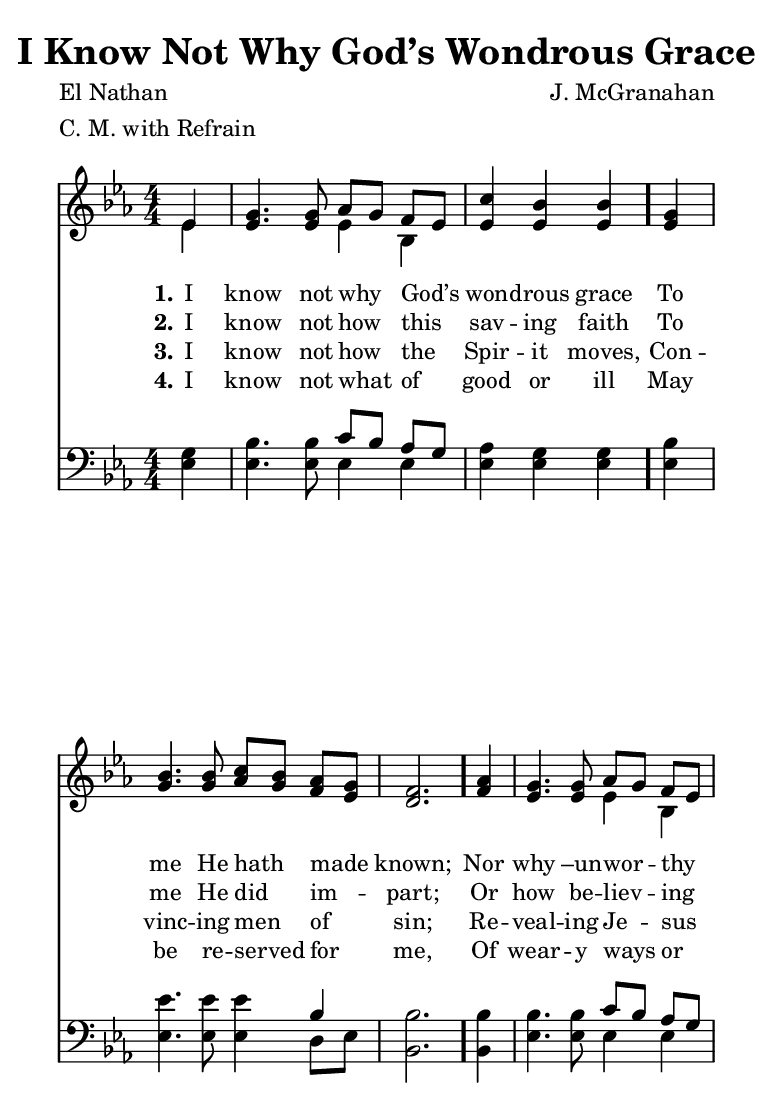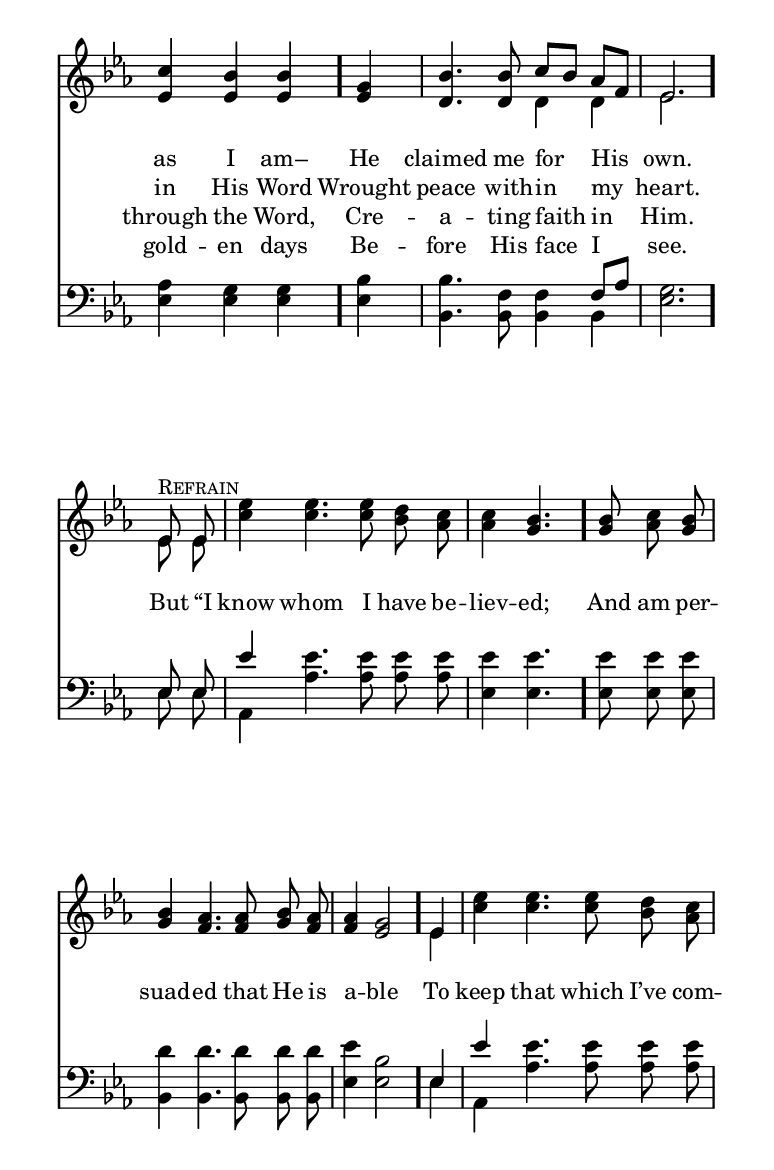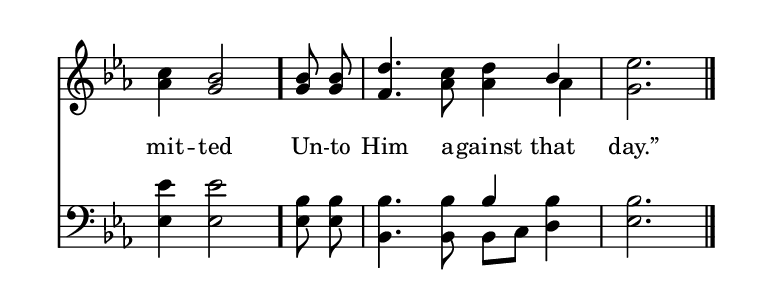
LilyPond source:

\include "common/global.ily"
\paper {
  \include "common/paper.ily"
  systems-per-page = ##f
}

\header{
  hymnnumber = "167"
  title = "I Know Not Why God’s Wondrous Grace"
  tunename = ""
  meter = "C. M. with Refrain"
  poet = "El Nathan"
  composer = "J. McGranahan"
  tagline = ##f
}

global = {
  \include "common/overrides.ily"
  \override Staff.TimeSignature.style = #'numbered
  \time 4/4
  \override Score.MetronomeMark.transparent = ##t % hide all fermata changes too
  \tempo 4=90
  \key ees \major
  \partial 4
  \autoBeamOff
}

notesSoprano = {
\global
\relative c' {

  ees4 | g4. g8 aes[ g] f[ ees] | c'4 bes bes
  g4 | bes4. bes8 c[ bes] aes[ g] | f2.
  aes4 | g4. g8 aes[ g] f[ ees] | c'4 bes bes
  g4 | bes4. bes8 c[ bes] aes[ f] | ees2. \eogbreak

  << s^\markup { \small \caps "Refrain" }
  { ees8 ees | ees'4 ees4. ees8 d c | c4 bes4. } >>
  bes8 c bes | bes4 aes4. aes8 bes aes | aes4 g2
  ees4 | ees'4 ees4. ees8 d c | c4 bes2
  bes8 bes | d4. c8 d4 bes | ees2.

  \bar "|."

}
}

notesAlto = {
\global
\relative e' {

  ees4 | ees4. ees8 ees4 bes | ees ees ees
  ees | g4. g8 aes[ g] f[ ees] d2.
  f4 | ees4. ees8 ees4 bes | ees ees ees
  ees4 | d4. d8 d4 d | ees2.

  ees8 ees | c'4 c4. c8 bes aes | aes4 g4.
  g8 aes g | g4 f4. f8 g f | f4 ees2
  ees4 | c'4 c4. c8 bes aes | aes4 g2
  g8 g | f4. aes8 aes4 aes | g2.

}
}

notesTenor = {
\global
\relative a {

  g4 | bes4. bes8 c[ bes] aes[ g] | aes4 g g
  bes4 | ees4. ees8 ees4 bes4 | bes2.
  bes4 | bes4. bes8 c[ bes] aes[ g] | aes4 g g
  bes4 | bes4. f8 f4 f8[ aes] | g2.

  ees8 ees | ees'4 ees4. ees8 ees ees | ees4 ees4.
  ees8 ees ees | d4 d4. d8 d d | ees4 bes2
  ees,4 | ees'4 ees4. ees8 ees ees | ees4 ees2
  bes8 bes | bes4. bes8 bes4 bes | bes2.

}
}

notesBass = {
\global
\relative f {

  ees4 | ees4. ees8 ees4 ees | ees ees ees
  ees4 | ees4. ees8 ees4 d8[ ees] | bes2.
  bes4 | ees4. ees8 ees4 ees | ees ees ees
  ees4 | bes4. bes8 bes4 bes | ees2.

  ees8 ees | aes,4 aes'4. aes8 aes aes | ees4 ees4.
  ees8 ees ees | bes4 bes4. bes8 bes bes | ees4 ees2
  ees4 | aes,4 aes'4. aes8 aes aes | ees4 ees2
  ees8 ees | bes4. bes8 bes8[ c] d4 | ees2.

}
}

Refrain = \lyricmode {

But “I know whom I have be -- liev -- ed; \bar "."
And am per -- suad -- ed that He is a -- ble \bar "."
To keep that which I’ve com -- mit -- ted \bar "."
Un -- to Him a -- gainst that day.” \bar "."

}

wordsA = \lyricmode {
\set stanza = "1."

I know not why God’s won -- drous grace \bar "."
To me He hath made known; \bar "."
Nor why –un -- wor -- thy as I am– \bar "."
He claimed me for His own. \bar "."

}

wordsB = \lyricmode {
\set stanza = "2."

I know not how this sav -- ing faith
To me He did im -- part;
Or how be -- liev -- ing in His Word
Wrought peace with -- in my heart.

\Refrain

}

wordsC = \lyricmode {
\set stanza = "3."

I know not how the Spir -- it moves,
Con -- vinc -- ing men of sin;
Re -- veal -- ing Je -- sus through the Word,
Cre -- a -- ting faith in Him.

}

wordsD = \lyricmode {
\set stanza = "4."

I know not what of good or ill
May be re -- served for me,
Of wear -- y ways or gold -- en days
Be -- fore His face I see.

}

\score {
  \context ChoirStaff <<
    \context Staff = upper <<
      \set Staff.autoBeaming = ##f
      \set ChoirStaff.systemStartDelimiter = #'SystemStartBar
      \set ChoirStaff.printPartCombineTexts = ##f
      \partcombine #'(2 . 9) \notesSoprano \notesAlto
      \context NullVoice = sopranos { \voiceOne << \notesSoprano >> }
      \context Lyrics = one   \lyricsto sopranos \wordsA
      \context Lyrics = two   \lyricsto sopranos \wordsB
      \context Lyrics = three \lyricsto sopranos \wordsC
      \context Lyrics = four  \lyricsto sopranos \wordsD
    >>
    \context Staff = men <<
      \set Staff.autoBeaming = ##f
      \clef bass
      \set ChoirStaff.printPartCombineTexts = ##f
      \partcombine #'(2 . 9) \notesTenor \notesBass
    >>
  >>
  \layout {
    \include "common/layout.ily"
  }
  \midi{
    \include "common/midi.ily"
  }
}

\version "2.19.49"  % necessary for upgrading to future LilyPond versions.

% vi:set et ts=2 sw=2 ai nocindent syntax=lilypond:
